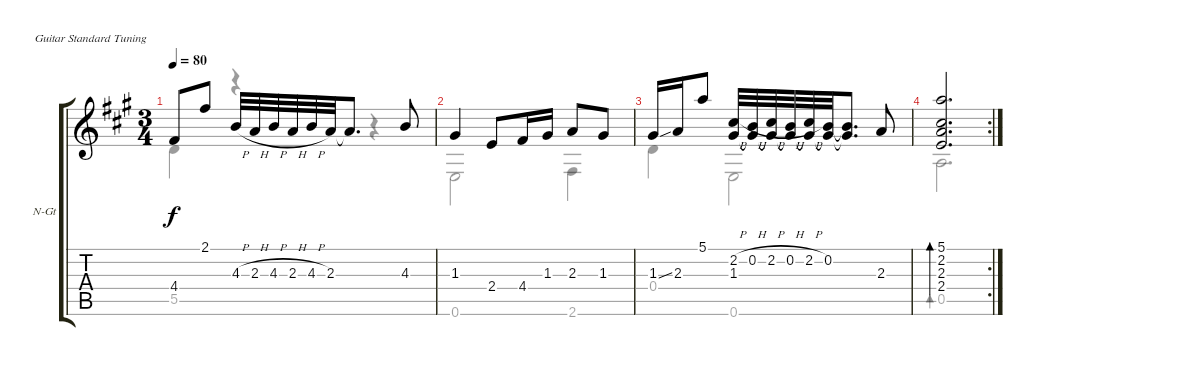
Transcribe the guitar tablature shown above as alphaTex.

\bracketExtendMode groupsimilarinstruments
\firstSystemTrackNameOrientation horizontal
\otherSystemsTrackNameOrientation horizontal
\track ("Chaconne" "N-Gt") {instrument acousticguitarnylon}
\staff {score tabs}
\tuning (E4 B3 G3 D3 A2 E2)
\voice
\ts (3 4)
\tempo 80
\clef g2
\ks a
4.4.8{dy f} 2.1.8 4.3{h}.32 2.3{h}.32 4.3{h}.32 2.3{h}.32 4.3{h}.32 2.3.32 2.3{t}.8{d} 4.3.8 |
1.3.4 2.4.8 4.4.16 1.3.16 2.3.8 1.3.8 |
1.3{ss}.16 2.3.16 5.1.8 (2.2{h} 1.3).32 (0.2{h} 1.3{t}).32 (2.2{h} 1.3{t}).32 (0.2{h} 1.3{t}).32 (2.2{h} 1.3{t}).32 (0.2 1.3{t}).32 (0.2{t} 1.3{t}).8{d} 2.3.8 |
\rc 2
(5.1 2.2 2.3 2.4).2{d bd 30}
\voice
\clef g2
\ottava regular
\simile none
\ks a
5.5.4{dy f} r.4 r.4 |
0.6.2 2.6.4 |
0.4.4 0.6.2 |
0.5.2{d bd 30}
